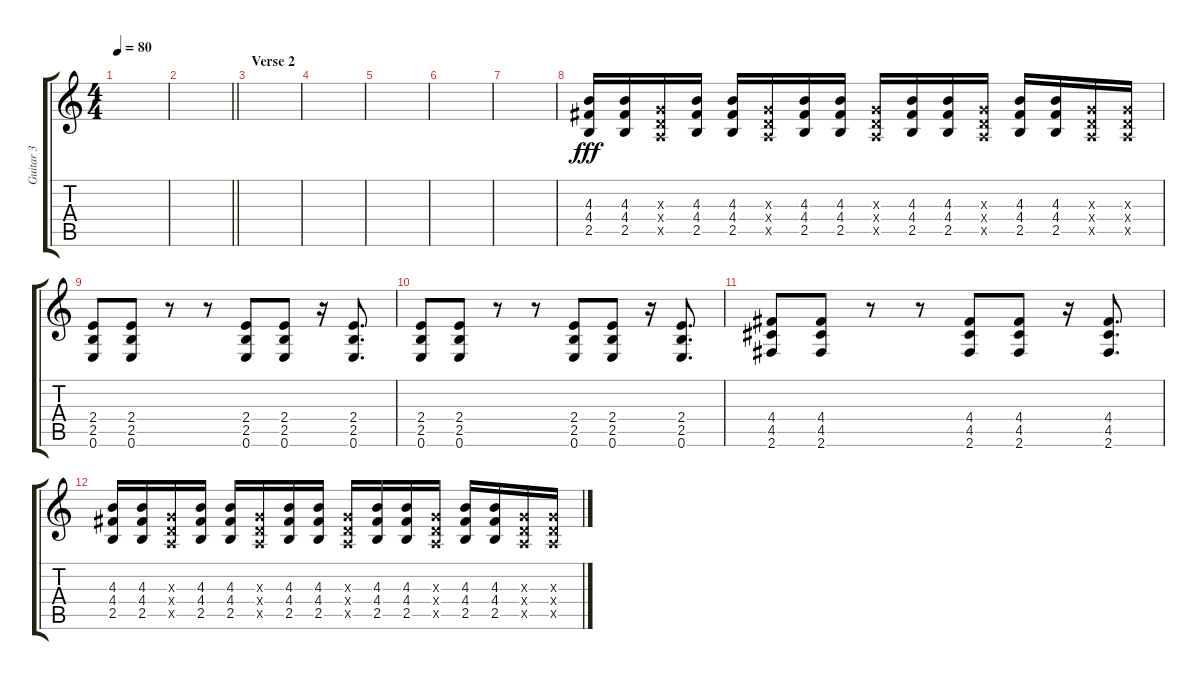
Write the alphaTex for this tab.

\track ("Guitar 3" "Guitar 3") {instrument overdrivenguitar}
\staff {score tabs}
\tuning (E4 B3 G3 D3 A2 E2) {hide}
\ts (4 4)
\tempo 80
\clef g2
\ks c
|
\barLineRight lightlight
|
\section ("" "Verse 2")
|
|
|
|
|
(4.3 4.4 2.5).16{dy fff instrument overdrivenguitar} (4.3 4.4 2.5).16 (0.3{x} 0.4{x} 0.5{x}).16 (4.3 4.4 2.5).16 (4.3 4.4 2.5).16 (0.3{x} 0.4{x} 0.5{x}).16 (4.3 4.4 2.5).16 (4.3 4.4 2.5).16 (0.3{x} 0.4{x} 0.5{x}).16 (4.3 4.4 2.5).16 (4.3 4.4 2.5).16 (0.3{x} 0.4{x} 0.5{x}).16 (4.3 4.4 2.5).16 (4.3 4.4 2.5).16 (0.3{x} 0.4{x} 0.5{x}).16 (0.3{x} 0.4{x} 0.5{x}).16 |
(2.4 2.5 0.6).8{instrument overdrivenguitar} (2.4 2.5 0.6).8 r.8 r.8 (2.4 2.5 0.6).8 (2.4 2.5 0.6).8 r.16 (2.4 2.5 0.6).8{d} |
(2.4 2.5 0.6).8 (2.4 2.5 0.6).8 r.8 r.8 (2.4 2.5 0.6).8 (2.4 2.5 0.6).8 r.16 (2.4 2.5 0.6).8{d} |
(4.4 4.5 2.6).8 (4.4 4.5 2.6).8 r.8 r.8 (4.4 4.5 2.6).8 (4.4 4.5 2.6).8 r.16 (4.4 4.5 2.6).8{d} |
(4.3 4.4 2.5).16 (4.3 4.4 2.5).16 (0.3{x} 0.4{x} 0.5{x}).16 (4.3 4.4 2.5).16 (4.3 4.4 2.5).16 (0.3{x} 0.4{x} 0.5{x}).16 (4.3 4.4 2.5).16 (4.3 4.4 2.5).16 (0.3{x} 0.4{x} 0.5{x}).16 (4.3 4.4 2.5).16 (4.3 4.4 2.5).16 (0.3{x} 0.4{x} 0.5{x}).16 (4.3 4.4 2.5).16 (4.3 4.4 2.5).16 (0.3{x} 0.4{x} 0.5{x}).16 (0.3{x} 0.4{x} 0.5{x}).16
